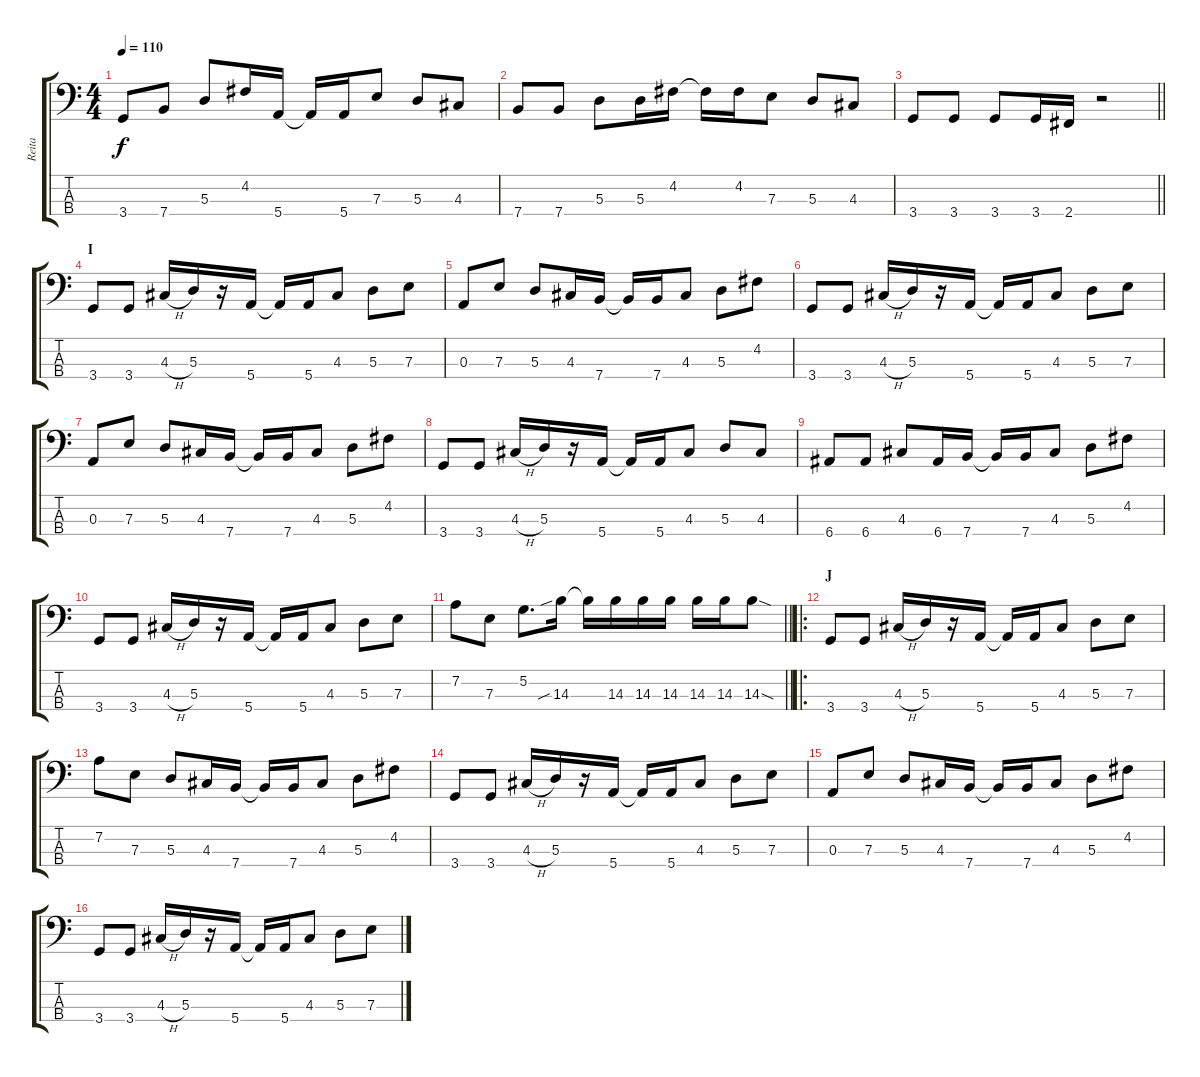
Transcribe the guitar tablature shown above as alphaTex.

\track ("Reita" "Reita") {instrument electricbasspick}
\staff {score tabs}
\tuning (G2 D2 A1 E1) {hide}
\ts (4 4)
\tempo 110
\clef f4
\ks c
3.4.8{dy f} 7.4.8 5.3.8 4.2.16 5.4.16 5.4{t}.16 5.4.16 7.3.8 5.3.8 4.3.8 |
7.4.8 7.4.8 5.3.8 5.3.16 4.2.16 4.2{t}.16 4.2.16 7.3.8 5.3.8 4.3.8 |
\barLineRight lightlight
3.4.8 3.4.8 3.4.8 3.4.16 2.4.16 r.2 |
\section ("" "I")
3.4.8 3.4.8 4.3{h}.16 5.3.16 r.16 5.4.16 5.4{t}.16 5.4.16 4.3.8 5.3.8 7.3.8 |
0.3.8 7.3.8 5.3.8 4.3.16 7.4.16 7.4{t}.16 7.4.16 4.3.8 5.3.8 4.2.8 |
3.4.8 3.4.8 4.3{h}.16 5.3.16 r.16 5.4.16 5.4{t}.16 5.4.16 4.3.8 5.3.8 7.3.8 |
0.3.8 7.3.8 5.3.8 4.3.16 7.4.16 7.4{t}.16 7.4.16 4.3.8 5.3.8 4.2.8 |
3.4.8 3.4.8 4.3{h}.16 5.3.16 r.16 5.4.16 5.4{t}.16 5.4.16 4.3.8 5.3.8 4.3.8 |
6.4.8 6.4.8 4.3.8 6.4.16 7.4.16 7.4{t}.16 7.4.16 4.3.8 5.3.8 4.2.8 |
3.4.8 3.4.8 4.3{h}.16 5.3.16 r.16 5.4.16 5.4{t}.16 5.4.16 4.3.8 5.3.8 7.3.8 |
\barLineRight lightlight
7.2.8 7.3.8 5.2.8{d} 14.3{sib}.16 14.3{t}.16 14.3.16 14.3.16 14.3.16 14.3.16 14.3.16 14.3{sod}.8 |
\ro
\section ("" "J")
3.4.8 3.4.8 4.3{h}.16 5.3.16 r.16 5.4.16 5.4{t}.16 5.4.16 4.3.8 5.3.8 7.3.8 |
7.2.8 7.3.8 5.3.8 4.3.16 7.4.16 7.4{t}.16 7.4.16 4.3.8 5.3.8 4.2.8 |
3.4.8 3.4.8 4.3{h}.16 5.3.16 r.16 5.4.16 5.4{t}.16 5.4.16 4.3.8 5.3.8 7.3.8 |
0.3.8 7.3.8 5.3.8 4.3.16 7.4.16 7.4{t}.16 7.4.16 4.3.8 5.3.8 4.2.8 |
3.4.8 3.4.8 4.3{h}.16 5.3.16 r.16 5.4.16 5.4{t}.16 5.4.16 4.3.8 5.3.8 7.3.8
